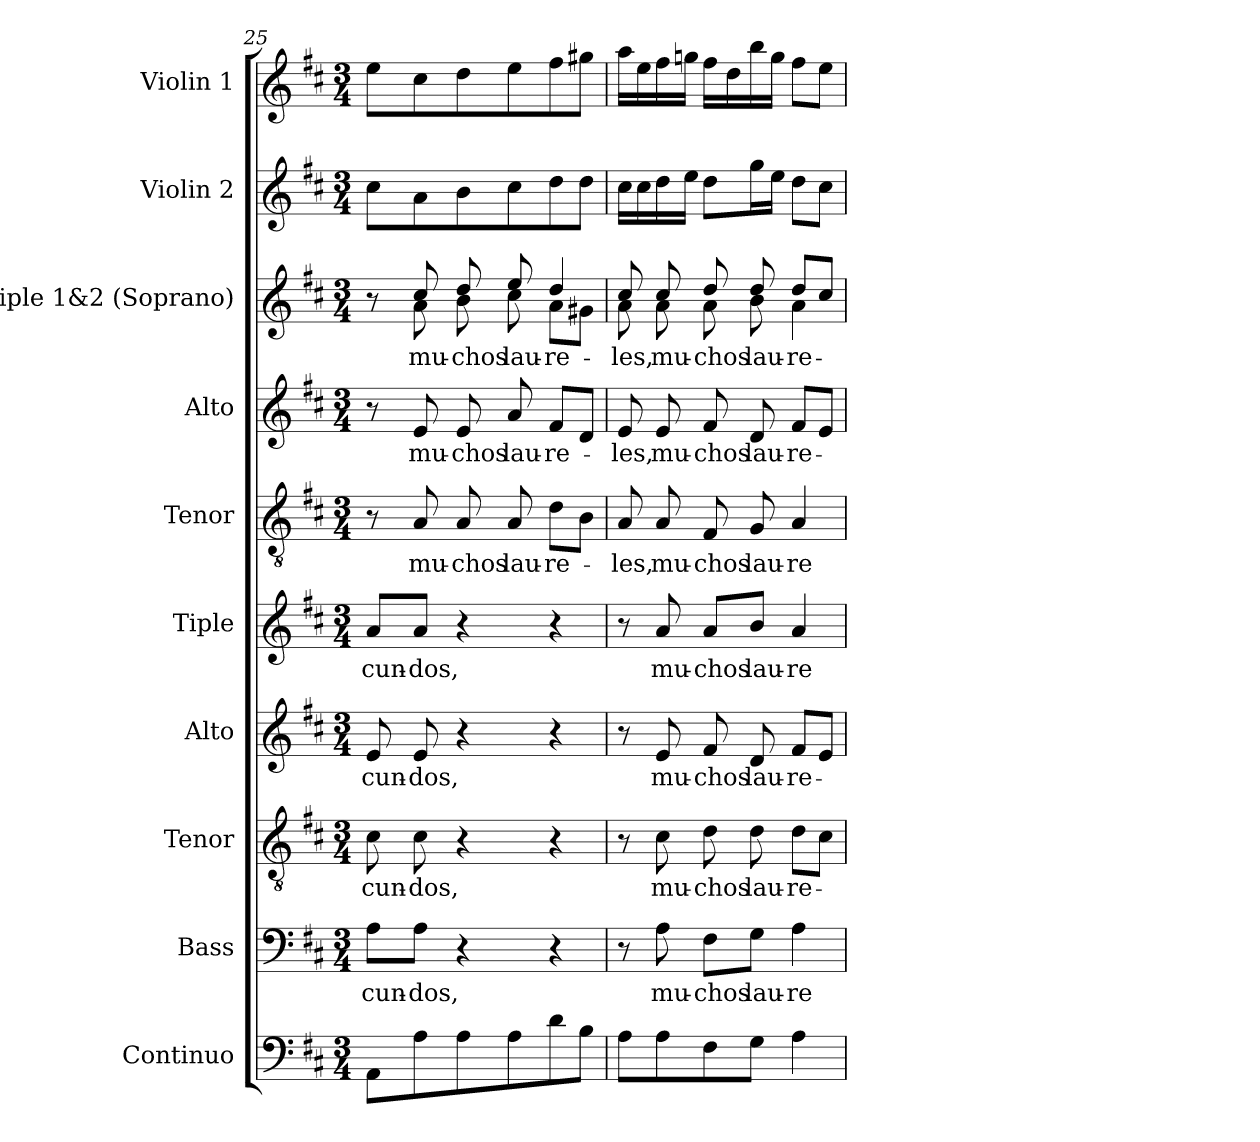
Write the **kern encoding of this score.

**kern	**kern	**text	**kern	**text	**kern	**text	**kern	**text	**kern	**text	**kern	**text	**kern	**text	**kern	**kern
*part10	*part9	*part9	*part8	*part8	*part7	*part7	*part6	*part6	*part5	*part5	*part4	*part4	*part3	*part3	*part2	*part1
*staff10	*staff9	*staff9	*staff8	*staff8	*staff7	*staff7	*staff6	*staff6	*staff5	*staff5	*staff4	*staff4	*staff3	*staff3	*staff2	*staff1
*I"Continuo	*I"Bass	*	*I"Tenor	*	*I"Alto	*	*I"Tiple	*	*I"Tenor	*	*I"Alto	*	*I"Tiple 1&2 (Soprano)	*	*I"Violin 2	*I"Violin 1
*I'Cont.	*I'B.	*	*I'T.	*	*I'A.	*	*	*	*I'T.	*	*I'A.	*	*I'S.	*	*I'Vln. 2	*I'Vln. 1
*clefF4	*clefF4	*	*clefGv2	*	*clefG2	*	*clefG2	*	*clefGv2	*	*clefG2	*	*clefG2	*	*clefG2	*clefG2
*	*	*	*ITrd7c12	*	*	*	*	*	*ITrd7c12	*	*	*	*	*	*	*
*k[f#c#]	*k[f#c#]	*	*k[f#c#]	*	*k[f#c#]	*	*k[f#c#]	*	*k[f#c#]	*	*k[f#c#]	*	*k[f#c#]	*	*k[f#c#]	*k[f#c#]
*D:	*D:	*	*D:	*	*D:	*	*D:	*	*D:	*	*D:	*	*D:	*	*D:	*D:
*M3/4	*M3/4	*	*M3/4	*	*M3/4	*	*M3/4	*	*M3/4	*	*M3/4	*	*M3/4	*	*M3/4	*M3/4
=25	=25	=25	=25	=25	=25	=25	=25	=25	=25	=25	=25	=25	=25	=25	=25	=25
!	!	!LO:LY:b:color=#000000	!	!	!	!	!	!	!	!	!	!	!	!	!	!
!	!	!	!	!LO:LY:b:color=#000000	!	!	!	!	!	!	!	!	!	!	!	!
!	!	!	!	!	!	!LO:LY:b:color=#000000	!	!	!	!	!	!	!	!	!	!
!	!	!	!	!	!	!	!	!LO:LY:b:color=#000000	!	!	!	!	!	!	!	!
*	*	*	*	*	*	*	*	*	*	*	*	*	*^	*	*	*
8AAi\L	8Ai\L	-cun-	8C#i\	-cun-	8ei/	-cun-	8ai/L	-cun-	8r	.	8r	.	8r	8ryy	.	8cc#i\L	8eei\L
!	!	!LO:LY:b:color=#000000	!	!	!	!	!	!	!	!	!	!	!	!	!	!	!
!	!	!	!	!LO:LY:b:color=#000000	!	!	!	!	!	!	!	!	!	!	!	!	!
!	!	!	!	!	!	!LO:LY:b:color=#000000	!	!	!	!	!	!	!	!	!	!	!
!	!	!	!	!	!	!	!	!LO:LY:b:color=#000000	!	!	!	!	!	!	!	!	!
!	!	!	!	!	!	!	!	!	!	!LO:LY:b:color=#000000	!	!	!	!	!	!	!
!	!	!	!	!	!	!	!	!	!	!	!	!LO:LY:b:color=#000000	!	!	!	!	!
!	!	!	!	!	!	!	!	!	!	!	!	!	!	!	!LO:LY:b:color=#000000	!	!
8Ai\	8Ai\J	-dos,	8C#i\	-dos,	8ei/	-dos,	8ai/J	-dos,	8AAi/	mu-	8ei/	mu-	8cc#i/	8ai\	mu-	8ai\	8cc#i\
!	!	!	!	!	!	!	!	!	!	!LO:LY:b:color=#000000	!	!	!	!	!	!	!
!	!	!	!	!	!	!	!	!	!	!	!	!LO:LY:b:color=#000000	!	!	!	!	!
!	!	!	!	!	!	!	!	!	!	!	!	!	!	!	!LO:LY:b:color=#000000	!	!
8Ai\	4r	.	4r	.	4r	.	4r	.	8AAi/	-chos	8ei/	-chos	8ddi/	8bi\	-chos	8bi\	8ddi\
!	!	!	!	!	!	!	!	!	!	!LO:LY:b:color=#000000	!	!	!	!	!	!	!
!	!	!	!	!	!	!	!	!	!	!	!	!LO:LY:b:color=#000000	!	!	!	!	!
!	!	!	!	!	!	!	!	!	!	!	!	!	!	!	!LO:LY:b:color=#000000	!	!
8Ai\	.	.	.	.	.	.	.	.	8AAi/	lau-	8ai/	lau-	8eei/	8cc#i\	lau-	8cc#i\	8eei\
!	!	!	!	!	!	!	!	!	!	!LO:LY:b:color=#000000	!	!	!	!	!	!	!
!	!	!	!	!	!	!	!	!	!	!	!	!LO:LY:b:color=#000000	!	!	!	!	!
!	!	!	!	!	!	!	!	!	!	!	!	!	!	!	!LO:LY:b:color=#000000	!	!
8di\	4r	.	4r	.	4r	.	4r	.	8Di\L	-re-	8f#i/L	-re-	4ddi/	8ai\L	-re-	8ddi\	8ff#i\
8Bi\J	.	.	.	.	.	.	.	.	8BBi\J	.	8di/J	.	.	8g#Xi\J	.	8ddi\J	8gg#Xi\J
=26	=26	=26	=26	=26	=26	=26	=26	=26	=26	=26	=26	=26	=26	=26	=26	=26	=26
!	!	!	!	!	!	!	!	!	!	!LO:LY:b:color=#000000	!	!	!	!	!	!	!
!	!	!	!	!	!	!	!	!	!	!	!	!LO:LY:b:color=#000000	!	!	!	!	!
!	!	!	!	!	!	!	!	!	!	!	!	!	!	!	!LO:LY:b:color=#000000	!	!
8Ai\L	8r	.	8r	.	8r	.	8r	.	8AAi/	-les,	8ei/	-les,	8cc#i/	8ai\	-les,	16cc#i\LL	16aai\LL
.	.	.	.	.	.	.	.	.	.	.	.	.	.	.	.	16cc#i\	16eei\
!	!	!LO:LY:b:color=#000000	!	!	!	!	!	!	!	!	!	!	!	!	!	!	!
!	!	!	!	!LO:LY:b:color=#000000	!	!	!	!	!	!	!	!	!	!	!	!	!
!	!	!	!	!	!	!LO:LY:b:color=#000000	!	!	!	!	!	!	!	!	!	!	!
!	!	!	!	!	!	!	!	!LO:LY:b:color=#000000	!	!	!	!	!	!	!	!	!
!	!	!	!	!	!	!	!	!	!	!LO:LY:b:color=#000000	!	!	!	!	!	!	!
!	!	!	!	!	!	!	!	!	!	!	!	!LO:LY:b:color=#000000	!	!	!	!	!
!	!	!	!	!	!	!	!	!	!	!	!	!	!	!	!LO:LY:b:color=#000000	!	!
8Ai\	8Ai\	mu-	8C#i\	mu-	8ei/	mu-	8ai/	mu-	8AAi/	mu-	8ei/	mu-	8cc#i/	8ai\	mu-	16ddi\	16ff#i\
.	.	.	.	.	.	.	.	.	.	.	.	.	.	.	.	16eei\JJ	16ggni\JJ
!	!	!LO:LY:b:color=#000000	!	!	!	!	!	!	!	!	!	!	!	!	!	!	!
!	!	!	!	!LO:LY:b:color=#000000	!	!	!	!	!	!	!	!	!	!	!	!	!
!	!	!	!	!	!	!LO:LY:b:color=#000000	!	!	!	!	!	!	!	!	!	!	!
!	!	!	!	!	!	!	!	!LO:LY:b:color=#000000	!	!	!	!	!	!	!	!	!
!	!	!	!	!	!	!	!	!	!	!LO:LY:b:color=#000000	!	!	!	!	!	!	!
!	!	!	!	!	!	!	!	!	!	!	!	!LO:LY:b:color=#000000	!	!	!	!	!
!	!	!	!	!	!	!	!	!	!	!	!	!	!	!	!LO:LY:b:color=#000000	!	!
8F#i\	8F#i\L	-chos	8Di\	-chos	8f#i/	-chos	8ai/L	-chos	8FF#i/	-chos	8f#i/	-chos	8ddi/	8ai\	-chos	8ddi\L	16ff#i\LL
.	.	.	.	.	.	.	.	.	.	.	.	.	.	.	.	.	16ddi\
!	!	!LO:LY:b:color=#000000	!	!	!	!	!	!	!	!	!	!	!	!	!	!	!
!	!	!	!	!LO:LY:b:color=#000000	!	!	!	!	!	!	!	!	!	!	!	!	!
!	!	!	!	!	!	!LO:LY:b:color=#000000	!	!	!	!	!	!	!	!	!	!	!
!	!	!	!	!	!	!	!	!LO:LY:b:color=#000000	!	!	!	!	!	!	!	!	!
!	!	!	!	!	!	!	!	!	!	!LO:LY:b:color=#000000	!	!	!	!	!	!	!
!	!	!	!	!	!	!	!	!	!	!	!	!LO:LY:b:color=#000000	!	!	!	!	!
!	!	!	!	!	!	!	!	!	!	!	!	!	!	!	!LO:LY:b:color=#000000	!	!
8Gi\J	8Gi\J	lau-	8Di\	lau-	8di/	lau-	8bi/J	lau-	8GGi/	lau-	8di/	lau-	8ddi/	8bi\	lau-	16ggi\L	16bbi\
.	.	.	.	.	.	.	.	.	.	.	.	.	.	.	.	16eei\JJ	16ggi\JJ
!	!	!LO:LY:b:color=#000000	!	!	!	!	!	!	!	!	!	!	!	!	!	!	!
!	!	!	!	!LO:LY:b:color=#000000	!	!	!	!	!	!	!	!	!	!	!	!	!
!	!	!	!	!	!	!LO:LY:b:color=#000000	!	!	!	!	!	!	!	!	!	!	!
!	!	!	!	!	!	!	!	!LO:LY:b:color=#000000	!	!	!	!	!	!	!	!	!
!	!	!	!	!	!	!	!	!	!	!LO:LY:b:color=#000000	!	!	!	!	!	!	!
!	!	!	!	!	!	!	!	!	!	!	!	!LO:LY:b:color=#000000	!	!	!	!	!
!	!	!	!	!	!	!	!	!	!	!	!	!	!	!	!LO:LY:b:color=#000000	!	!
4Ai\	4Ai\	-re-	8Di\L	-re-	8f#i/L	-re-	4ai/	-re-	4AAi/	-re-	8f#i/L	-re-	8ddi/L	4ai\	-re-	8ddi\L	8ff#i\L
.	.	.	8C#i\J	.	8ei/J	.	.	.	.	.	8ei/J	.	8cc#i/J	.	.	8cc#i\J	8eei\J
*	*	*	*	*	*	*	*	*	*	*	*	*	*v	*v	*	*	*
=	=	=	=	=	=	=	=	=	=	=	=	=	=	=	=	=
*-	*-	*-	*-	*-	*-	*-	*-	*-	*-	*-	*-	*-	*-	*-	*-	*-
